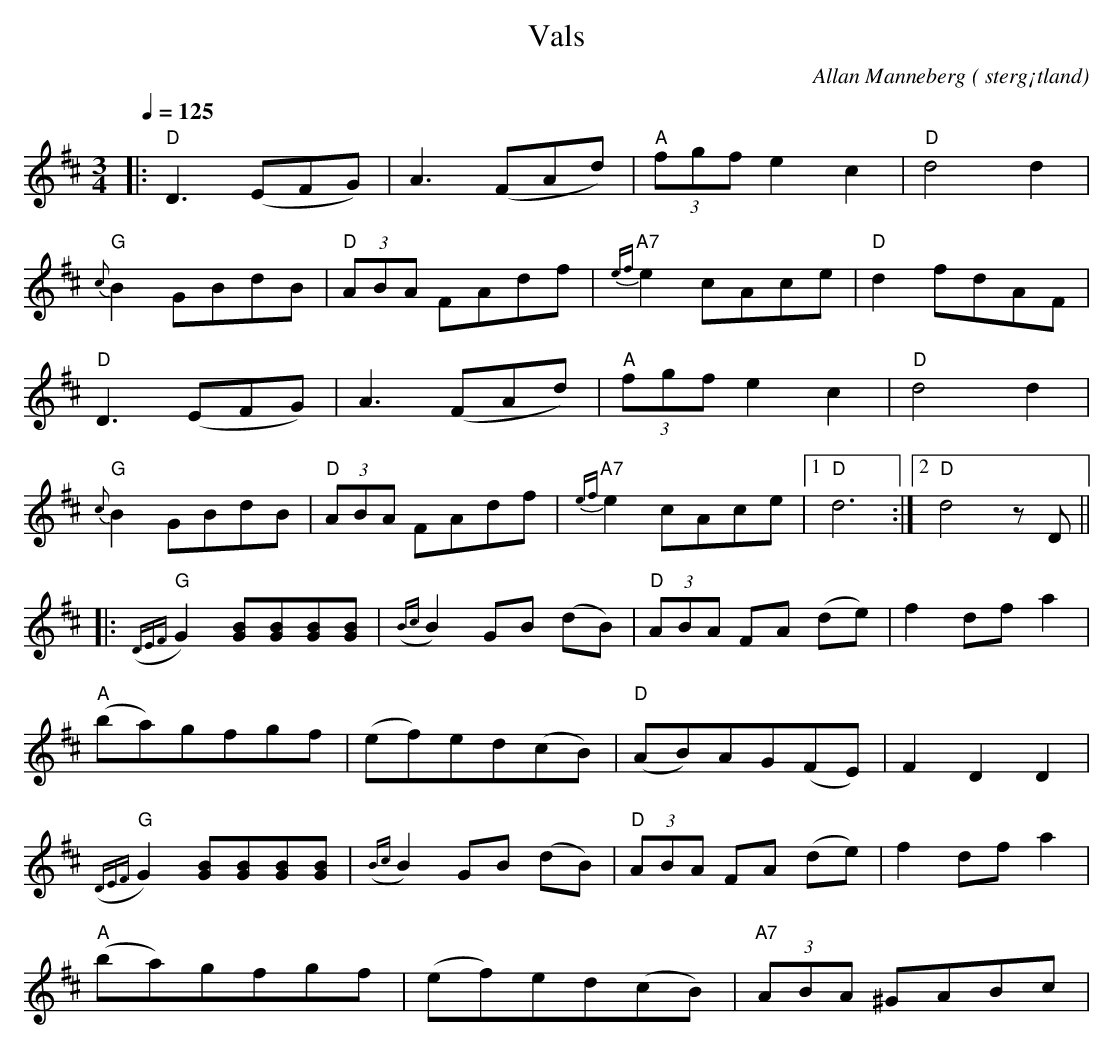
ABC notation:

X:1
T:Vals
O: sterg¡tland
C:Allan Manneberg
Q:1/4=125
M: 3/4
L: 1/8
K: D
|: "D"D3(EFG) | A3(FAd) |"A" (3fgf e2 c2|"D" d4 d2|
"G" {c}B2 GBdB| "D" (3ABA FAdf | "A7" {ef}e2 cAce|"D" d2 fdAF|
"D"D3(EFG) | A3(FAd) |"A" (3fgf e2 c2|"D" d4 d2|
"G" {c}B2 GBdB| "D" (3ABA FAdf | "A7" {ef}e2 cAce|1"D" d6 :|2 "D" d4 z D||
|:"G"({DEF}G2) [GB][GB][GB][GB]|({Bc}B2) GB (dB)|"D"(3ABA FA (de)|f2 df a2|
"A"(ba)gfgf| (ef)ed(cB)|"D" (AB)AG(FE)| F2 D2 D2|
"G"({DEF}G2) [GB][GB][GB][GB]|({Bc}B2) GB (dB)|"D"(3ABA FA (de)|f2 df a2|
"A"(ba)gfgf| (ef)ed(cB)|"A7" (3ABA ^GABc|
